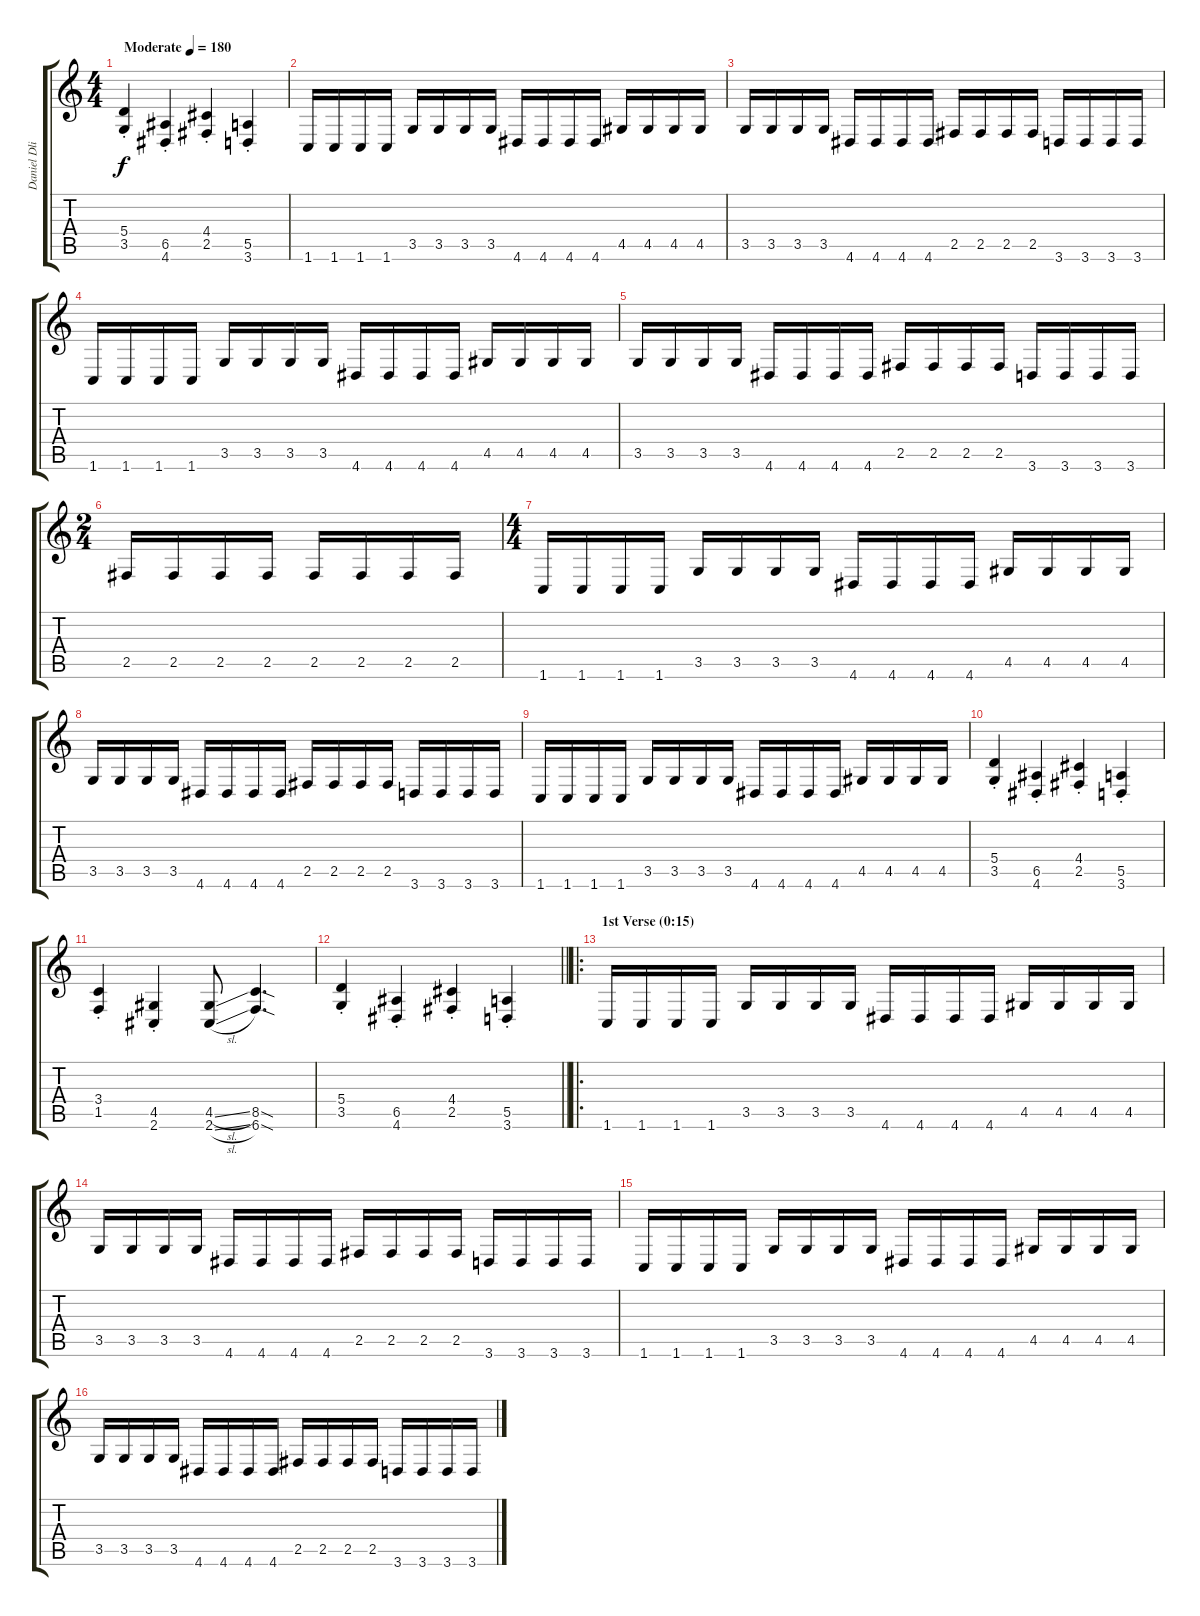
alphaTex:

\track ("Daniel Dlimi" "Daniel Dli") {instrument distortionguitar}
\staff {score tabs}
\tuning (B3 Gb3 D3 A2 E2 B1) {hide}
\ts (4 4)
\tempo (180 "Moderate")
\clef g2
\ks c
(5.4{st} 3.5{st}).4{dy f instrument distortionguitar} (6.5{st} 4.6{st}).4 (4.4{st} 2.5{st}).4 (5.5{st} 3.6{st}).4 |
1.6.16 1.6.16 1.6.16 1.6.16 3.5.16 3.5.16 3.5.16 3.5.16 4.6.16 4.6.16 4.6.16 4.6.16 4.5.16 4.5.16 4.5.16 4.5.16 |
3.5.16 3.5.16 3.5.16 3.5.16 4.6.16 4.6.16 4.6.16 4.6.16 2.5.16 2.5.16 2.5.16 2.5.16 3.6.16 3.6.16 3.6.16 3.6.16 |
1.6.16 1.6.16 1.6.16 1.6.16 3.5.16 3.5.16 3.5.16 3.5.16 4.6.16 4.6.16 4.6.16 4.6.16 4.5.16 4.5.16 4.5.16 4.5.16 |
3.5.16 3.5.16 3.5.16 3.5.16 4.6.16 4.6.16 4.6.16 4.6.16 2.5.16 2.5.16 2.5.16 2.5.16 3.6.16 3.6.16 3.6.16 3.6.16 |
\ts (2 4)
2.5.16 2.5.16 2.5.16 2.5.16 2.5.16 2.5.16 2.5.16 2.5.16 |
\ts (4 4)
1.6.16 1.6.16 1.6.16 1.6.16 3.5.16 3.5.16 3.5.16 3.5.16 4.6.16 4.6.16 4.6.16 4.6.16 4.5.16 4.5.16 4.5.16 4.5.16 |
3.5.16 3.5.16 3.5.16 3.5.16 4.6.16 4.6.16 4.6.16 4.6.16 2.5.16 2.5.16 2.5.16 2.5.16 3.6.16 3.6.16 3.6.16 3.6.16 |
1.6.16 1.6.16 1.6.16 1.6.16 3.5.16 3.5.16 3.5.16 3.5.16 4.6.16 4.6.16 4.6.16 4.6.16 4.5.16 4.5.16 4.5.16 4.5.16 |
(5.4{st} 3.5{st}).4 (6.5{st} 4.6{st}).4 (4.4{st} 2.5{st}).4 (5.5{st} 3.6{st}).4 |
(3.4{st} 1.5{st}).4 (4.5{st} 2.6{st}).4 (4.5{sl} 2.6{sl}).8 (8.5{sod} 6.6{sod}).4{d} |
\barLineRight lightlight
(5.4{st} 3.5{st}).4 (6.5{st} 4.6{st}).4 (4.4{st} 2.5{st}).4 (5.5{st} 3.6{st}).4 |
\ro
\section ("" "1st Verse (0:15)")
1.6.16 1.6.16 1.6.16 1.6.16 3.5.16 3.5.16 3.5.16 3.5.16 4.6.16 4.6.16 4.6.16 4.6.16 4.5.16 4.5.16 4.5.16 4.5.16 |
3.5.16 3.5.16 3.5.16 3.5.16 4.6.16 4.6.16 4.6.16 4.6.16 2.5.16 2.5.16 2.5.16 2.5.16 3.6.16 3.6.16 3.6.16 3.6.16 |
1.6.16 1.6.16 1.6.16 1.6.16 3.5.16 3.5.16 3.5.16 3.5.16 4.6.16 4.6.16 4.6.16 4.6.16 4.5.16 4.5.16 4.5.16 4.5.16 |
3.5.16 3.5.16 3.5.16 3.5.16 4.6.16 4.6.16 4.6.16 4.6.16 2.5.16 2.5.16 2.5.16 2.5.16 3.6.16 3.6.16 3.6.16 3.6.16
